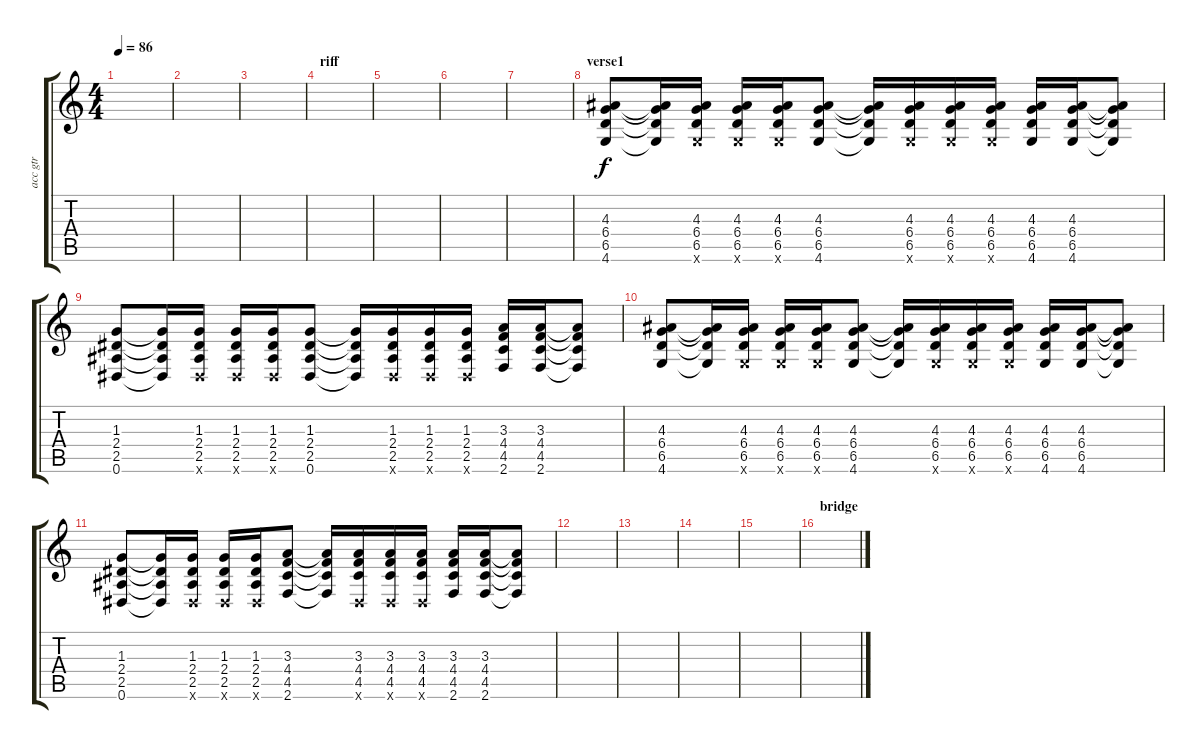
\track ("acc gtr" "acc gtr") {instrument acousticguitarsteel}
\staff {score tabs}
\tuning (Eb4 Bb3 Gb3 Db3 Ab2 Eb2) {hide}
\ts (4 4)
\tempo 86
\clef g2
\ks c
|
|
|
\section ("" "riff")
|
|
|
|
\section ("" "verse1")
(4.3 6.4 6.5 4.6).8 (4.3{t} 6.4{t} 6.5{t} 4.6{t}).16 (4.3 6.4 6.5 4.6{x}).16 (4.3 6.4 6.5 4.6{x}).16 (4.3 6.4 6.5 4.6{x}).16 (4.3 6.4 6.5 4.6).8 (4.3{t} 6.4{t} 6.5{t} 4.6{t}).16 (4.3 6.4 6.5 4.6{x}).16 (4.3 6.4 6.5 4.6{x}).16 (4.3 6.4 6.5 4.6{x}).16 (4.3 6.4 6.5 4.6).16 (4.3 6.4 6.5 4.6).16 (4.3{t} 6.4{t} 6.5{t} 4.6{t}).8 |
(1.3 2.4 2.5 0.6).8 (1.3{t} 2.4{t} 2.5{t} 0.6{t}).16 (1.3 2.4 2.5 0.6{x}).16 (1.3 2.4 2.5 0.6{x}).16 (1.3 2.4 2.5 0.6{x}).16 (1.3 2.4 2.5 0.6).8 (1.3{t} 2.4{t} 2.5{t} 0.6{t}).16 (1.3 2.4 2.5 0.6{x}).16 (1.3 2.4 2.5 0.6{x}).16 (1.3 2.4 2.5 0.6{x}).16 (3.3 4.4 4.5 2.6).16 (3.3 4.4 4.5 2.6).16 (3.3{t} 4.4{t} 4.5{t} 2.6{t}).8 |
(4.3 6.4 6.5 4.6).8 (4.3{t} 6.4{t} 6.5{t} 4.6{t}).16 (4.3 6.4 6.5 4.6{x}).16 (4.3 6.4 6.5 4.6{x}).16 (4.3 6.4 6.5 4.6{x}).16 (4.3 6.4 6.5 4.6).8 (4.3{t} 6.4{t} 6.5{t} 4.6{t}).16 (4.3 6.4 6.5 4.6{x}).16 (4.3 6.4 6.5 4.6{x}).16 (4.3 6.4 6.5 4.6{x}).16 (4.3 6.4 6.5 4.6).16 (4.3 6.4 6.5 4.6).16 (4.3{t} 6.4{t} 6.5{t} 4.6{t}).8 |
(1.3 2.4 2.5 0.6).8 (1.3{t} 2.4{t} 2.5{t} 0.6{t}).16 (1.3 2.4 2.5 0.6{x}).16 (1.3 2.4 2.5 0.6{x}).16 (1.3 2.4 2.5 0.6{x}).16 (3.3 4.4 4.5 2.6).8 (3.3{t} 4.4{t} 4.5{t} 2.6{t}).16 (3.3 4.4 4.5 0.6{x}).16 (3.3 4.4 4.5 0.6{x}).16 (3.3 4.4 4.5 0.6{x}).16 (3.3 4.4 4.5 2.6).16 (3.3 4.4 4.5 2.6).16 (3.3{t} 4.4{t} 4.5{t} 2.6{t}).8 |
|
|
|
|
\section ("" "bridge")
